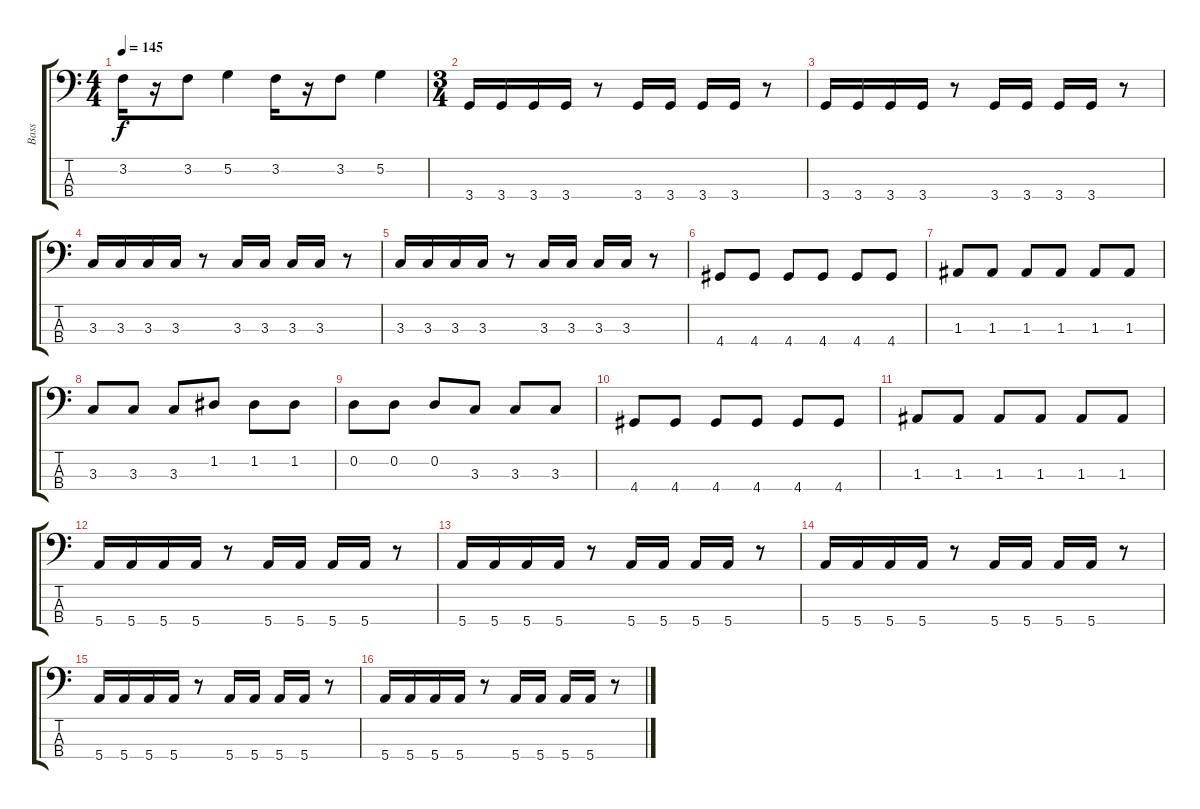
\track ("Bass" "Bass") {instrument electricbassfinger}
\staff {score tabs}
\tuning (G2 D2 A1 E1) {hide}
\ts (4 4)
\tempo 145
\clef f4
\ks c
3.2.16{dy f} r.16 3.2.8 5.2.4 3.2.16 r.16 3.2.8 5.2.4 |
\ts (3 4)
3.4.16 3.4.16 3.4.16 3.4.16 r.8 3.4.16 3.4.16 3.4.16 3.4.16 r.8 |
3.4.16 3.4.16 3.4.16 3.4.16 r.8 3.4.16 3.4.16 3.4.16 3.4.16 r.8 |
3.3.16 3.3.16 3.3.16 3.3.16 r.8 3.3.16 3.3.16 3.3.16 3.3.16 r.8 |
3.3.16 3.3.16 3.3.16 3.3.16 r.8 3.3.16 3.3.16 3.3.16 3.3.16 r.8 |
4.4.8 4.4.8 4.4.8 4.4.8 4.4.8 4.4.8 |
1.3.8 1.3.8 1.3.8 1.3.8 1.3.8 1.3.8 |
3.3.8 3.3.8 3.3.8 1.2.8 1.2.8 1.2.8 |
0.2.8 0.2.8 0.2.8 3.3.8 3.3.8 3.3.8 |
4.4.8 4.4.8 4.4.8 4.4.8 4.4.8 4.4.8 |
1.3.8 1.3.8 1.3.8 1.3.8 1.3.8 1.3.8 |
5.4.16 5.4.16 5.4.16 5.4.16 r.8 5.4.16 5.4.16 5.4.16 5.4.16 r.8 |
5.4.16 5.4.16 5.4.16 5.4.16 r.8 5.4.16 5.4.16 5.4.16 5.4.16 r.8 |
5.4.16 5.4.16 5.4.16 5.4.16 r.8 5.4.16 5.4.16 5.4.16 5.4.16 r.8 |
5.4.16 5.4.16 5.4.16 5.4.16 r.8 5.4.16 5.4.16 5.4.16 5.4.16 r.8 |
5.4.16 5.4.16 5.4.16 5.4.16 r.8 5.4.16 5.4.16 5.4.16 5.4.16 r.8
